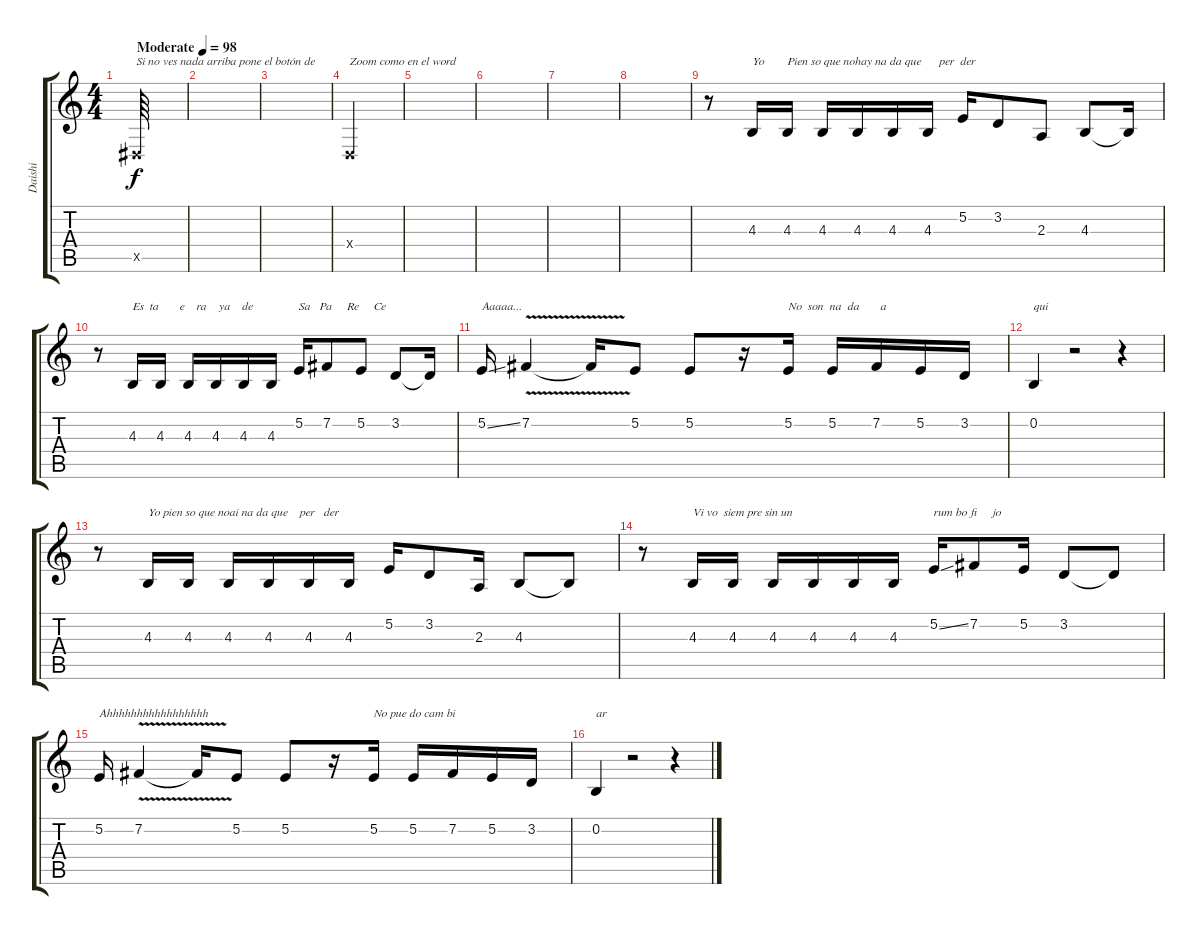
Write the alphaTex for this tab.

\track ("Daishi" "Daishi") {instrument oboe}
\staff {score tabs}
\tuning (E4 B3 G3 D3 A2 E2) {hide}
\ts (4 4)
\tempo (98 "Moderate")
\clef g2
\ks c
6.5{x}.64{txt "Si no ves nada arriba pone el botón de" dy f instrument oboe} |
|
|
0.4{x}.4{txt "Zoom como en el word"} |
|
|
|
|
r.8 4.3.16{txt "Yo"} 4.3.16{txt "Pien so que nohay na da que      per  der"} 4.3.16 4.3.16 4.3.16 4.3.16 5.2.16 3.2.8 2.3.8 4.3.8 4.3{t}.16 |
r.8 4.3.16{txt "Es  ta       e    ra    ya    de   "} 4.3.16 4.3.16 4.3.16 4.3.16 4.3.16 5.2.16{txt "Sa   Pa     Re     Ce"} 7.2.8 5.2.8 3.2.8 3.2{t}.16 |
5.2{ss}.16{txt "Aaaaa..."} 7.2{v}.4 7.2{t}.16 5.2.8 5.2.8 r.16 5.2.16{txt "No  son  na  da       a"} 5.2.16 7.2.16 5.2.16 3.2.16 |
0.2.4{txt "qui"} r.2 r.4 |
r.8 4.3.16{txt "Yo pien so que noai na da que    per   der"} 4.3.16 4.3.16 4.3.16 4.3.16 4.3.16 5.2.16 3.2.8 2.3.16 4.3.8 4.3{t}.8 |
r.8 4.3.16{txt "Vi vo  siem pre sin un"} 4.3.16 4.3.16 4.3.16 4.3.16 4.3.16 5.2{ss}.16{txt "rum bo fi     jo"} 7.2.8 5.2.16 3.2.8 3.2{t}.8 |
5.2.16{txt "Ahhhhhhhhhhhhhhhhh"} 7.2{v}.4 7.2{t}.16 5.2.8 5.2.8 r.16 5.2.16{txt "No pue do cam bi"} 5.2.16 7.2.16 5.2.16 3.2.16 |
0.2.4{txt "ar"} r.2 r.4
